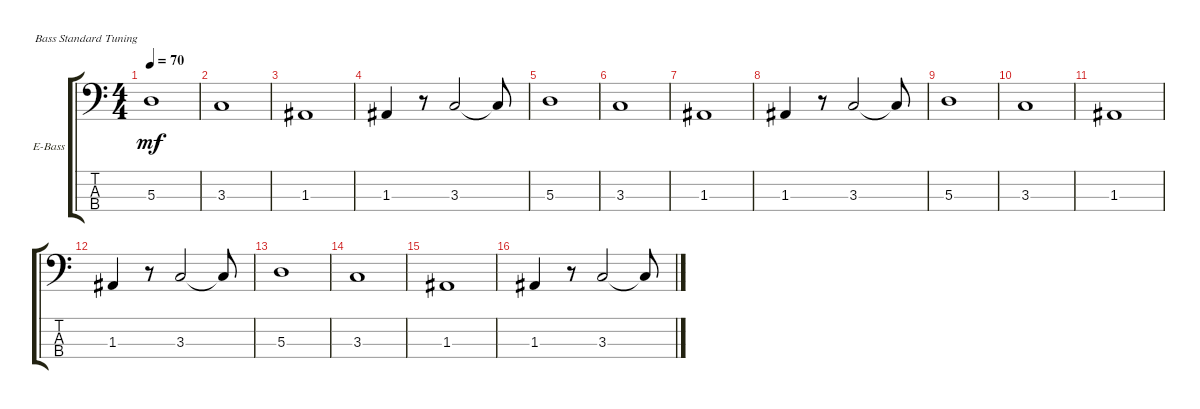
\defaultSystemsLayout 4
\bracketExtendMode groupsimilarinstruments
\firstSystemTrackNameOrientation horizontal
\otherSystemsTrackNameOrientation horizontal
\track ("Electric Bass" "E-Bass") {instrument electricbassfinger}
\staff {score tabs}
\tuning (G2 D2 A1 E1)
\ts (4 4)
\tempo 70
\clef f4
\ks c
5.3.1{dy mf} |
3.3.1 |
1.3.1 |
1.3.4 r.8 3.3.2 3.3{t}.8 |
5.3.1 |
3.3.1 |
1.3.1 |
1.3.4 r.8 3.3.2 3.3{t}.8 |
5.3.1 |
3.3.1 |
1.3.1 |
1.3.4 r.8 3.3.2 3.3{t}.8 |
5.3.1 |
3.3.1 |
1.3.1 |
1.3.4 r.8 3.3.2 3.3{t}.8
